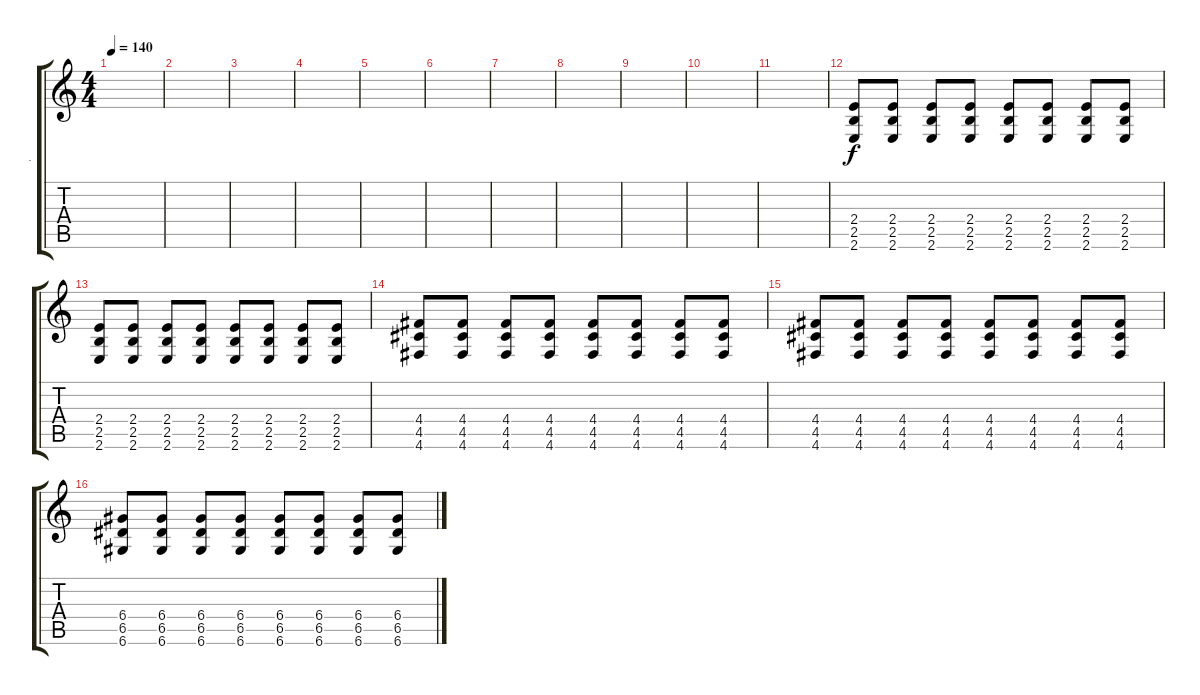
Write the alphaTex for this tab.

\track ("." ".") {instrument distortionguitar}
\staff {score tabs}
\tuning (E4 B3 G3 D3 A2 D2) {hide}
\ts (4 4)
\tempo 140
\clef g2
\ks c
|
|
|
|
|
|
|
|
|
|
|
(2.4 2.5 2.6).8 (2.4 2.5 2.6).8 (2.4 2.5 2.6).8 (2.4 2.5 2.6).8 (2.4 2.5 2.6).8 (2.4 2.5 2.6).8 (2.4 2.5 2.6).8 (2.4 2.5 2.6).8 |
(2.4 2.5 2.6).8 (2.4 2.5 2.6).8 (2.4 2.5 2.6).8 (2.4 2.5 2.6).8 (2.4 2.5 2.6).8 (2.4 2.5 2.6).8 (2.4 2.5 2.6).8 (2.4 2.5 2.6).8 |
(4.4 4.5 4.6).8 (4.4 4.5 4.6).8 (4.4 4.5 4.6).8 (4.4 4.5 4.6).8 (4.4 4.5 4.6).8 (4.4 4.5 4.6).8 (4.4 4.5 4.6).8 (4.4 4.5 4.6).8 |
(4.4 4.5 4.6).8 (4.4 4.5 4.6).8 (4.4 4.5 4.6).8 (4.4 4.5 4.6).8 (4.4 4.5 4.6).8 (4.4 4.5 4.6).8 (4.4 4.5 4.6).8 (4.4 4.5 4.6).8 |
(6.4 6.5 6.6).8 (6.4 6.5 6.6).8 (6.4 6.5 6.6).8 (6.4 6.5 6.6).8 (6.4 6.5 6.6).8 (6.4 6.5 6.6).8 (6.4 6.5 6.6).8 (6.4 6.5 6.6).8
